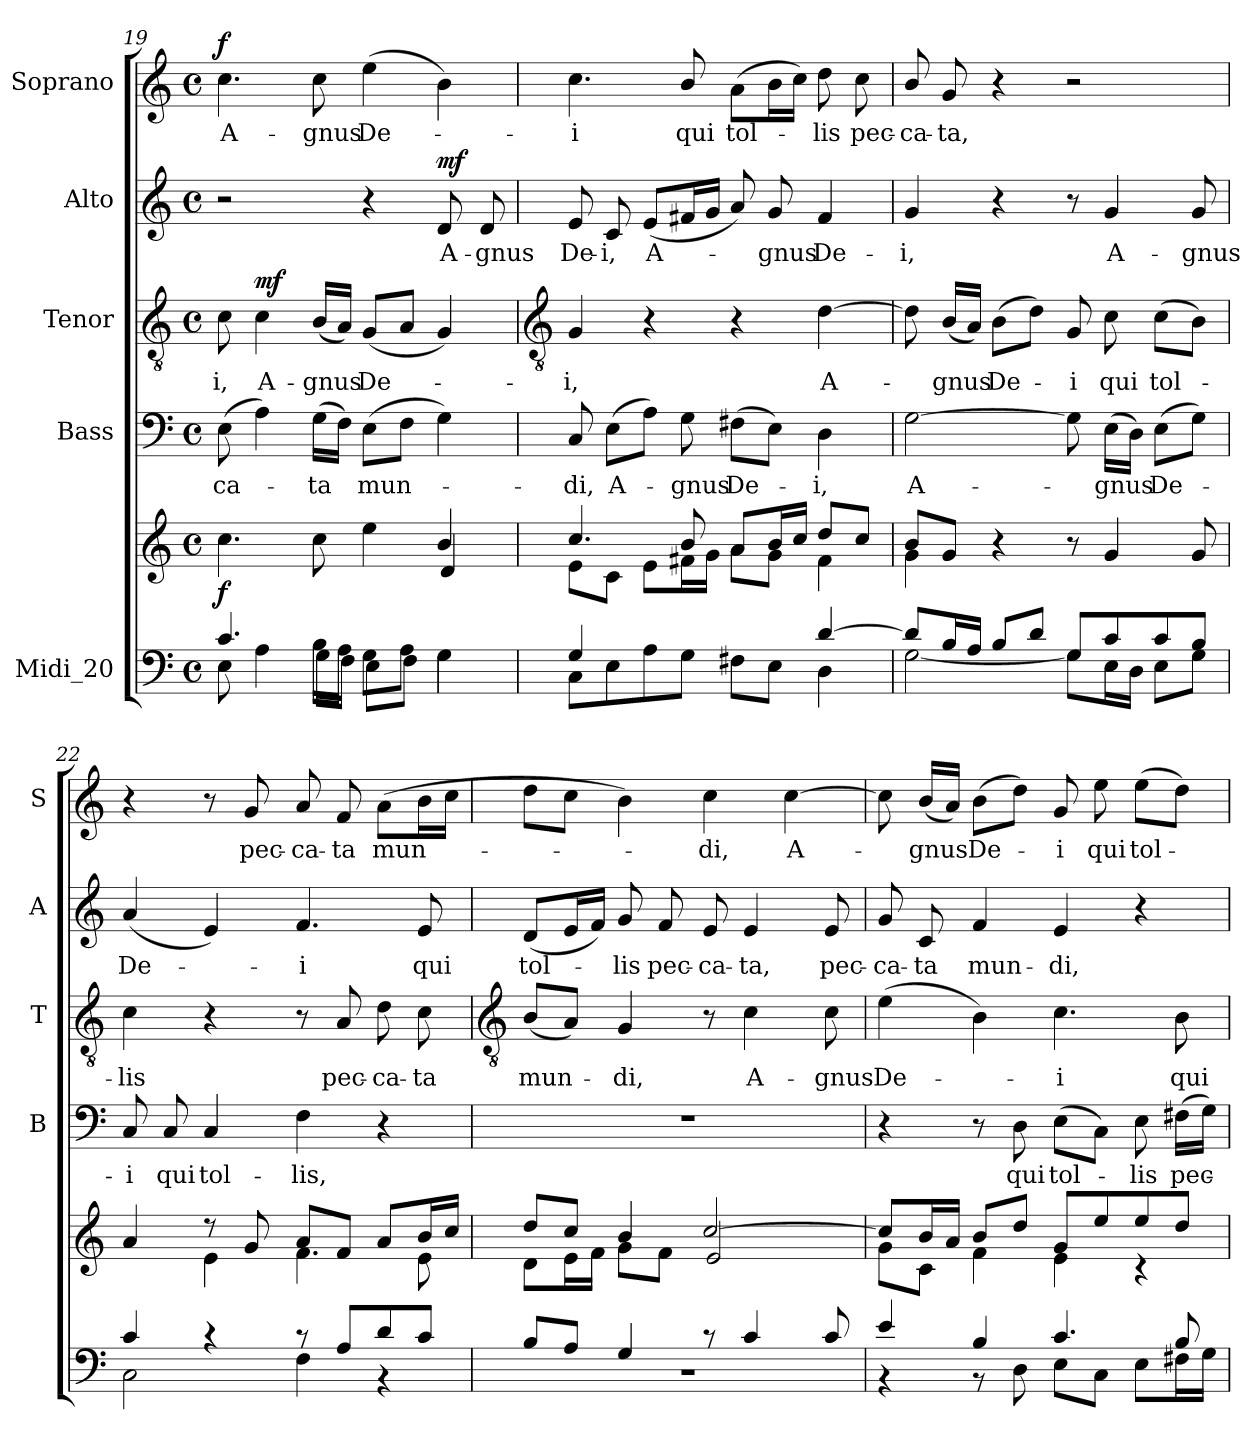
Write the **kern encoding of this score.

**kern	**kern	**dynam	**kern	**text	**kern	**text	**dynam	**kern	**text	**dynam	**kern	**text	**dynam
*part5	*part5	*part5	*part4	*part4	*part3	*part3	*part3	*part2	*part2	*part2	*part1	*part1	*part1
*staff6	*staff5	*staff5/6	*staff4	*staff4	*staff3	*staff3	*staff3	*staff2	*staff2	*staff2	*staff1	*staff1	*staff1
*I"Midi_20	*	*	*I"Bass	*	*I"Tenor	*	*	*I"Alto	*	*	*I"Soprano	*	*
*	*	*	*I'B	*	*I'T	*	*	*I'A	*	*	*I'S	*	*
*clefF4	*clefG2	*	*clefF4	*	*clefGv2	*	*	*clefG2	*	*	*clefG2	*	*
*k[]	*k[]	*	*k[]	*	*k[]	*	*	*k[]	*	*	*k[]	*	*
*C:	*C:	*	*C:	*	*C:	*	*	*C:	*	*	*C:	*	*
*M4/4	*M4/4	*	*M4/4	*	*M4/4	*	*	*M4/4	*	*	*M4/4	*	*
*met(c)	*met(c)	*	*met(c)	*	*met(c)	*	*	*met(c)	*	*	*met(c)	*	*
=19	=19	=19	=19	=19	=19	=19	=19	=19	=19	=19	=19	=19	=19
*^	*^	*	*	*	*	*	*	*	*	*	*	*	*
!	!	!	!	!LO:DY:b	!	!LO:LY:b	!	!LO:LY:b	!	!	!	!	!	!LO:LY:b	!LO:DY:b
4.c/	8E\	4.cc\	2ryy	f	(>8E	-ca-	8c	i,	.	2r	.	.	4.cc	A-	f
!	!	!	!	!	!	!	!	!LO:LY:b	!LO:DY:b	!	!	!	!	!	!
.	4A\	.	.	.	4A)	.	4c	A-	mf	.	.	.	.	.	.
!	!	!	!	!	!	!LO:LY:b	!	!LO:LY:b	!	!	!	!	!	!LO:LY:b	!
16B\LL	16G\LL	8cc\	.	.	(>16GLL	ta	(<16BLL	-gnus	.	.	.	.	8cc	-gnus	.
16A\JJ	16F\JJ	.	.	.	16FJJ)	.	16AJJ)	.	.	.	.	.	.	.	.
!	!	!	!	!	!	!LO:LY:b	!	!LO:LY:b	!	!	!	!	!	!LO:LY:b	!
8G\L	8E\L	4ee\	4ryy	.	(>8EL	mun-	(<8GL	De-	.	4r	.	.	(>4ee	De-	.
8A\J	8F\J	.	.	.	8FJ	.	8AJ	.	.	.	.	.	.	.	.
!	!	!	!	!	!	!	!	!	!	!	!LO:LY:b	!LO:DY:b	!	!	!
4G\	4G\	4b/	4d/	.	4G)	.	4G)	.	.	8d	A-	mf	4b)	.	.
!	!	!	!	!	!	!	!	!	!	!	!LO:LY:b	!	!	!	!
.	.	.	.	.	.	.	.	.	.	8d	-gnus	.	.	.	.
!!LO:LB:g=z
=20	=20	=20	=20	=20	=20	=20	=20	=20	=20	=20	=20	=20	=20	=20	=20
*	*	*	*	*	*	*	*clefGv2	*	*	*	*	*	*	*	*
!	!	!	!	!	!	!LO:LY:b	!	!LO:LY:b	!	!	!LO:LY:b	!	!	!LO:LY:b	!
4G/	8C\L	4.cc/	8e\L	.	8C	di,	4G	i,	.	8e	De-	.	4.cc	i	.
!	!	!	!	!	!	!LO:LY:b	!	!	!	!	!LO:LY:b	!	!	!	!
.	8E\	.	8c\J	.	(>8EL	A-	.	.	.	8c	-i,	.	.	.	.
!	!	!	!	!	!	!	!	!	!	!	!LO:LY:b	!	!	!	!
4ryy	8A\	.	8e\L	.	8AJ)	.	4r	.	.	(<8eL	A-	.	.	.	.
!	!	!	!	!	!	!LO:LY:b	!	!	!	!	!	!	!	!LO:LY:b	!
.	8G\J	8b/	16f#X\L	.	8G	gnus	.	.	.	16f#XL	.	.	8b/	qui	.
.	.	.	16g\JJ	.	.	.	.	.	.	16gJJ	.	.	.	.	.
!	!	!	!	!	!	!LO:LY:b	!	!	!	!	!	!	!	!LO:LY:b	!
4ryy	8F#X\L	8a/L	8a\L	.	(>8F#XL	De-	4r	.	.	8a)	.	.	(>8aL	tol-	.
!	!	!	!	!	!	!	!	!	!	!	!LO:LY:b	!	!	!	!
.	8E\J	16b/L	8g\J	.	8EJ)	.	.	.	.	8g	gnus	.	16bL	.	.
.	.	16cc/JJ	.	.	.	.	.	.	.	.	.	.	16ccJJ)	.	.
!	!	!	!	!	!	!LO:LY:b	!	!LO:LY:b	!	!	!LO:LY:b	!	!	!LO:LY:b	!
[4d/	4D\	8dd/L	4f#\	.	4D	i,	[4d	A-	.	4f#	De-	.	8dd	lis	.
!	!	!	!	!	!	!	!	!	!	!	!	!	!	!LO:LY:b	!
.	.	8cc/J	.	.	.	.	.	.	.	.	.	.	8cc	pec-	.
=21	=21	=21	=21	=21	=21	=21	=21	=21	=21	=21	=21	=21	=21	=21	=21
!	!	!	!	!	!	!LO:LY:b	!	!	!	!	!LO:LY:b	!	!	!LO:LY:b	!
8d/L]	[2G\	8b/L	4g\	.	[2G	A-	8d]	.	.	4g	-i,	.	8b/	-ca-	.
!	!	!	!	!	!	!	!	!LO:LY:b	!	!	!	!	!	!LO:LY:b	!
16B/L	.	8g/J	.	.	.	.	(<16BLL	gnus	.	.	.	.	8g	-ta,	.
16A/JJ	.	.	.	.	.	.	16AJJ)	.	.	.	.	.	.	.	.
!	!	!	!	!	!	!	!	!LO:LY:b	!	!	!	!	!	!	!
8B/L	.	4ryy	4r	.	.	.	(>8BL	De-	.	4r	.	.	4r	.	.
8d/J	.	.	.	.	.	.	8dJ)	.	.	.	.	.	.	.	.
!	!	!	!	!	!	!	!	!LO:LY:b	!	!	!	!	!	!	!
8G/L	8G\L]	2ryy	8r	.	8G]	.	8G	i	.	8r	.	.	2r	.	.
!	!	!	!	!	!	!LO:LY:b	!	!LO:LY:b	!	!	!LO:LY:b	!	!	!	!
8c/	16E\L	.	4g/	.	(>16ELL	gnus	8c	qui	.	4g	A-	.	.	.	.
.	16D\JJ	.	.	.	16DJJ)	.	.	.	.	.	.	.	.	.	.
!	!	!	!	!	!	!LO:LY:b	!	!LO:LY:b	!	!	!	!	!	!	!
8c/	8E\L	.	.	.	(>8EL	De-	(>8cL	tol-	.	.	.	.	.	.	.
!	!	!	!	!	!	!	!	!	!	!	!LO:LY:b	!	!	!	!
8B/J	8G\J	.	8g/	.	8GJ)	.	8BJ)	.	.	8g	-gnus	.	.	.	.
=22	=22	=22	=22	=22	=22	=22	=22	=22	=22	=22	=22	=22	=22	=22	=22
!	!	!	!	!	!	!LO:LY:b	!	!LO:LY:b	!	!	!LO:LY:b	!	!	!	!
4c/	2C\	4ryy	4a/	.	8C	i	4c	lis	.	(<4a	De-	.	4r	.	.
!	!	!	!	!	!	!LO:LY:b	!	!	!	!	!	!	!	!	!
.	.	.	.	.	8C	qui	.	.	.	.	.	.	.	.	.
!	!	!	!	!	!	!LO:LY:b	!	!	!	!	!	!	!	!	!
4r	.	8r	4e\	.	4C	tol-	4r	.	.	4e)	.	.	8r	.	.
!	!	!	!	!	!	!	!	!	!	!	!	!	!	!LO:LY:b	!
.	.	8g/	.	.	.	.	.	.	.	.	.	.	8g	pec-	.
!	!	!	!	!	!	!LO:LY:b	!	!	!	!	!LO:LY:b	!	!	!LO:LY:b	!
8r	4F\	8a/L	4.f\	.	4F	-lis,	8r	.	.	4.f	i	.	8a	-ca-	.
!	!	!	!	!	!	!	!	!LO:LY:b	!	!	!	!	!	!LO:LY:b	!
8A/L	.	8f/J	.	.	.	.	8A	pec-	.	.	.	.	8f	-ta	.
!	!	!	!	!	!	!	!	!LO:LY:b	!	!	!	!	!	!LO:LY:b	!
8d/	4r	8a/L	.	.	4r	.	8d	-ca-	.	.	.	.	(>8aL	mun-	.
!	!	!	!	!	!	!	!	!LO:LY:b	!	!	!LO:LY:b	!	!	!	!
8c/J	.	16b/L	8e\	.	.	.	8c	-ta	.	8e	qui	.	16bL	.	.
.	.	16cc/JJ	.	.	.	.	.	.	.	.	.	.	16ccJJ	.	.
!!LO:LB:g=z
=23	=23	=23	=23	=23	=23	=23	=23	=23	=23	=23	=23	=23	=23	=23	=23
*	*	*	*	*	*	*	*clefGv2	*	*	*	*	*	*	*	*
!	!	!	!	!	!	!	!	!LO:LY:b	!	!	!LO:LY:b	!	!	!	!
8B/L	1r	8dd/L	8d\L	.	1r	.	(<8BL	mun-	.	(<8dL	tol-	.	8ddL	.	.
8A/J	.	8cc/J	16e\L	.	.	.	8AJ)	.	.	16eL	.	.	8ccJ	.	.
.	.	.	16f\JJ	.	.	.	.	.	.	16fJJ)	.	.	.	.	.
!	!	!	!	!	!	!	!	!LO:LY:b	!	!	!LO:LY:b	!	!	!	!
4G/	.	4b/	8g\L	.	.	.	4G	di,	.	8g	lis	.	4b)	.	.
!	!	!	!	!	!	!	!	!	!	!	!LO:LY:b	!	!	!	!
.	.	.	8f\J	.	.	.	.	.	.	8f	pec-	.	.	.	.
!	!	!	!	!	!	!	!	!	!	!	!LO:LY:b	!	!	!LO:LY:b	!
8r	.	[2cc/	2e/	.	.	.	8r	.	.	8e	-ca-	.	4cc	di,	.
!	!	!	!	!	!	!	!	!LO:LY:b	!	!	!LO:LY:b	!	!	!	!
4c/	.	.	.	.	.	.	4c	A-	.	4e	-ta,	.	.	.	.
!	!	!	!	!	!	!	!	!	!	!	!	!	!	!LO:LY:b	!
.	.	.	.	.	.	.	.	.	.	.	.	.	[4cc	A-	.
!	!	!	!	!	!	!	!	!LO:LY:b	!	!	!LO:LY:b	!	!	!	!
8c/	.	.	.	.	.	.	8c	-gnus	.	8e	pec-	.	.	.	.
=24	=24	=24	=24	=24	=24	=24	=24	=24	=24	=24	=24	=24	=24	=24	=24
!	!	!	!	!	!	!	!	!LO:LY:b	!	!	!LO:LY:b	!	!	!	!
4e/	4r	8cc/L]	8g\L	.	4r	.	(>4e	De-	.	8g	-ca-	.	8cc]	.	.
!	!	!	!	!	!	!	!	!	!	!	!LO:LY:b	!	!	!LO:LY:b	!
.	.	16b/L	8c\J	.	.	.	.	.	.	8c	-ta	.	(<16bLL	gnus	.
.	.	16a/JJ	.	.	.	.	.	.	.	.	.	.	16aJJ)	.	.
!	!	!	!	!	!	!	!	!	!	!	!LO:LY:b	!	!	!LO:LY:b	!
4B/	8r	8b/L	4f\	.	8r	.	4B)	.	.	4f	mun-	.	(>8bL	De-	.
!	!	!	!	!	!	!LO:LY:b	!	!	!	!	!	!	!	!	!
.	8D\	8dd/J	.	.	8D	qui	.	.	.	.	.	.	8ddJ)	.	.
!	!	!	!	!	!	!LO:LY:b	!	!LO:LY:b	!	!	!LO:LY:b	!	!	!LO:LY:b	!
4.c/	8E\L	8g/L	4e\	.	(>8EL	tol-	4.c	i	.	4e	-di,	.	8g	i	.
!	!	!	!	!	!	!	!	!	!	!	!	!	!	!LO:LY:b	!
.	8C\J	8ee/	.	.	8CJ)	.	.	.	.	.	.	.	8ee	qui	.
!	!	!	!	!	!	!LO:LY:b	!	!	!	!	!	!	!	!LO:LY:b	!
.	8E\L	8ee/	4r	.	8E	lis	.	.	.	4r	.	.	(>8eeL	tol-	.
!	!	!	!	!	!	!LO:LY:b	!	!LO:LY:b	!	!	!	!	!	!	!
8B/	16F#X\L	8dd/J	.	.	(>16F#XLL	pec-	8B	qui	.	.	.	.	8ddJ)	.	.
.	16G\JJ	.	.	.	16GJJ)	.	.	.	.	.	.	.	.	.	.
*v	*v	*	*	*	*	*	*	*	*	*	*	*	*	*	*
*	*v	*v	*	*	*	*	*	*	*	*	*	*	*	*
=	=	=	=	=	=	=	=	=	=	=	=	=	=
*-	*-	*-	*-	*-	*-	*-	*-	*-	*-	*-	*-	*-	*-
